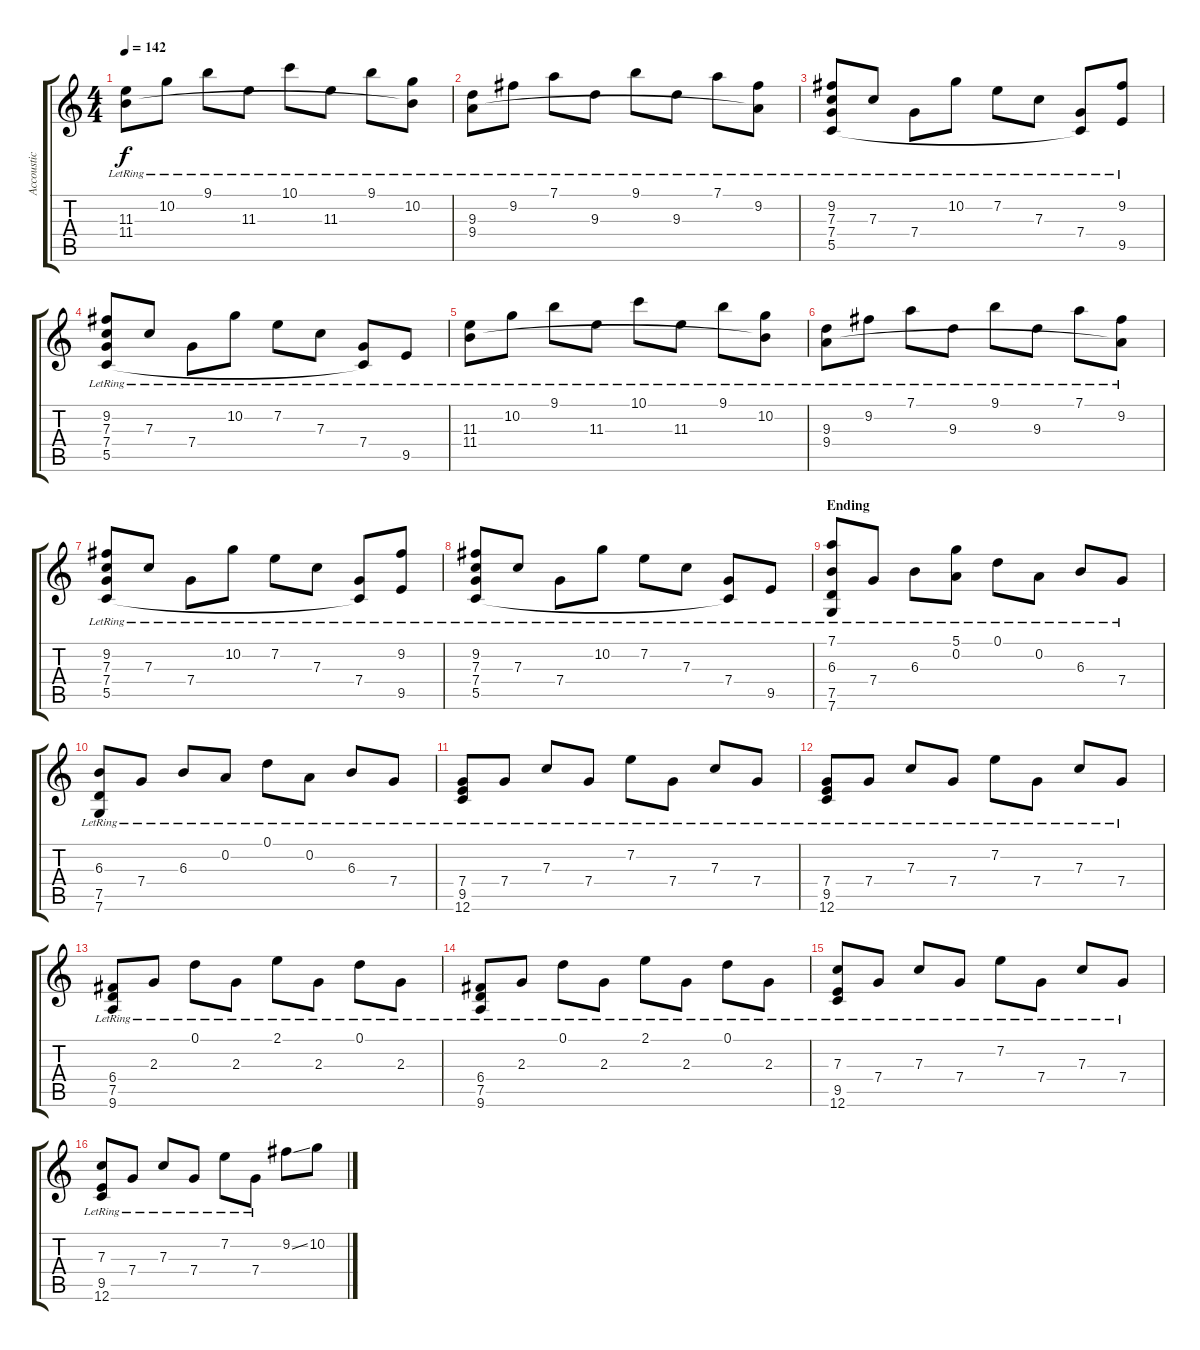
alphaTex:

\track ("Accoustic Guitar" "Accoustic ") {instrument acousticguitarsteel}
\staff {score tabs}
\tuning (D4 A3 F3 C3 G2 C2) {hide}
\ts (4 4)
\tempo 142
\clef g2
\ks c
(11.3{lr} 11.4{lr}).8{dy f} 10.2{lr}.8 9.1{lr}.8 11.3{lr}.8 10.1{lr}.8 11.3{lr}.8 9.1{lr}.8 (10.2{lr} 11.4{t}).8 |
(9.3{lr} 9.4{lr}).8 9.2{lr}.8 7.1{lr}.8 9.3{lr}.8 9.1{lr}.8 9.3{lr}.8 7.1{lr}.8 (9.2{lr} 9.4{t}).8 |
(9.2{lr} 7.3{lr} 7.4{lr} 5.5{lr}).8 7.3{lr}.8 7.4{lr}.8 10.2{lr}.8 7.2{lr}.8 7.3{lr}.8 (7.4{lr} 5.5{t}).8 (9.2{lr} 9.5{lr}).8 |
(9.2{lr} 7.3{lr} 7.4{lr} 5.5{lr}).8 7.3{lr}.8 7.4{lr}.8 10.2{lr}.8 7.2{lr}.8 7.3{lr}.8 (7.4{lr} 5.5{t}).8 9.5{lr}.8 |
(11.3{lr} 11.4{lr}).8 10.2{lr}.8 9.1{lr}.8 11.3{lr}.8 10.1{lr}.8 11.3{lr}.8 9.1{lr}.8 (10.2{lr} 11.4{t}).8 |
(9.3{lr} 9.4{lr}).8 9.2{lr}.8 7.1{lr}.8 9.3{lr}.8 9.1{lr}.8 9.3{lr}.8 7.1{lr}.8 (9.2{lr} 9.4{t}).8 |
(9.2{lr} 7.3{lr} 7.4{lr} 5.5{lr}).8 7.3{lr}.8 7.4{lr}.8 10.2{lr}.8 7.2{lr}.8 7.3{lr}.8 (7.4{lr} 5.5{t}).8 (9.2{lr} 9.5{lr}).8 |
(9.2{lr} 7.3{lr} 7.4{lr} 5.5{lr}).8 7.3{lr}.8 7.4{lr}.8 10.2{lr}.8 7.2{lr}.8 7.3{lr}.8 (7.4{lr} 5.5{t}).8 9.5{lr}.8 |
\section ("" "Ending")
(7.1{lr} 6.3{lr} 7.5{lr} 7.6{lr}).8 7.4{lr}.8 6.3{lr}.8 (5.1{lr} 0.2{lr}).8 0.1{lr}.8 0.2{lr}.8 6.3{lr}.8 7.4{lr}.8 |
(6.3{lr} 7.5{lr} 7.6{lr}).8 7.4{lr}.8 6.3{lr}.8 0.2{lr}.8 0.1{lr}.8 0.2{lr}.8 6.3{lr}.8 7.4{lr}.8 |
(7.4{lr} 9.5{lr} 12.6{lr}).8 7.4{lr}.8 7.3{lr}.8 7.4{lr}.8 7.2{lr}.8 7.4{lr}.8 7.3{lr}.8 7.4{lr}.8 |
(7.4{lr} 9.5{lr} 12.6{lr}).8 7.4{lr}.8 7.3{lr}.8 7.4{lr}.8 7.2{lr}.8 7.4{lr}.8 7.3{lr}.8 7.4{lr}.8 |
(6.4{lr} 7.5{lr} 9.6{lr}).8 2.3{lr}.8 0.1{lr}.8 2.3{lr}.8 2.1{lr}.8 2.3{lr}.8 0.1{lr}.8 2.3{lr}.8 |
(6.4{lr} 7.5{lr} 9.6{lr}).8 2.3{lr}.8 0.1{lr}.8 2.3{lr}.8 2.1{lr}.8 2.3{lr}.8 0.1{lr}.8 2.3{lr}.8 |
(7.3{lr} 9.5{lr} 12.6{lr}).8 7.4{lr}.8 7.3{lr}.8 7.4{lr}.8 7.2{lr}.8 7.4{lr}.8 7.3{lr}.8 7.4{lr}.8 |
(7.3{lr} 9.5{lr} 12.6{lr}).8 7.4{lr}.8 7.3{lr}.8 7.4{lr}.8 7.2{lr}.8 7.4{lr}.8 9.2{ss}.8 10.2.8
